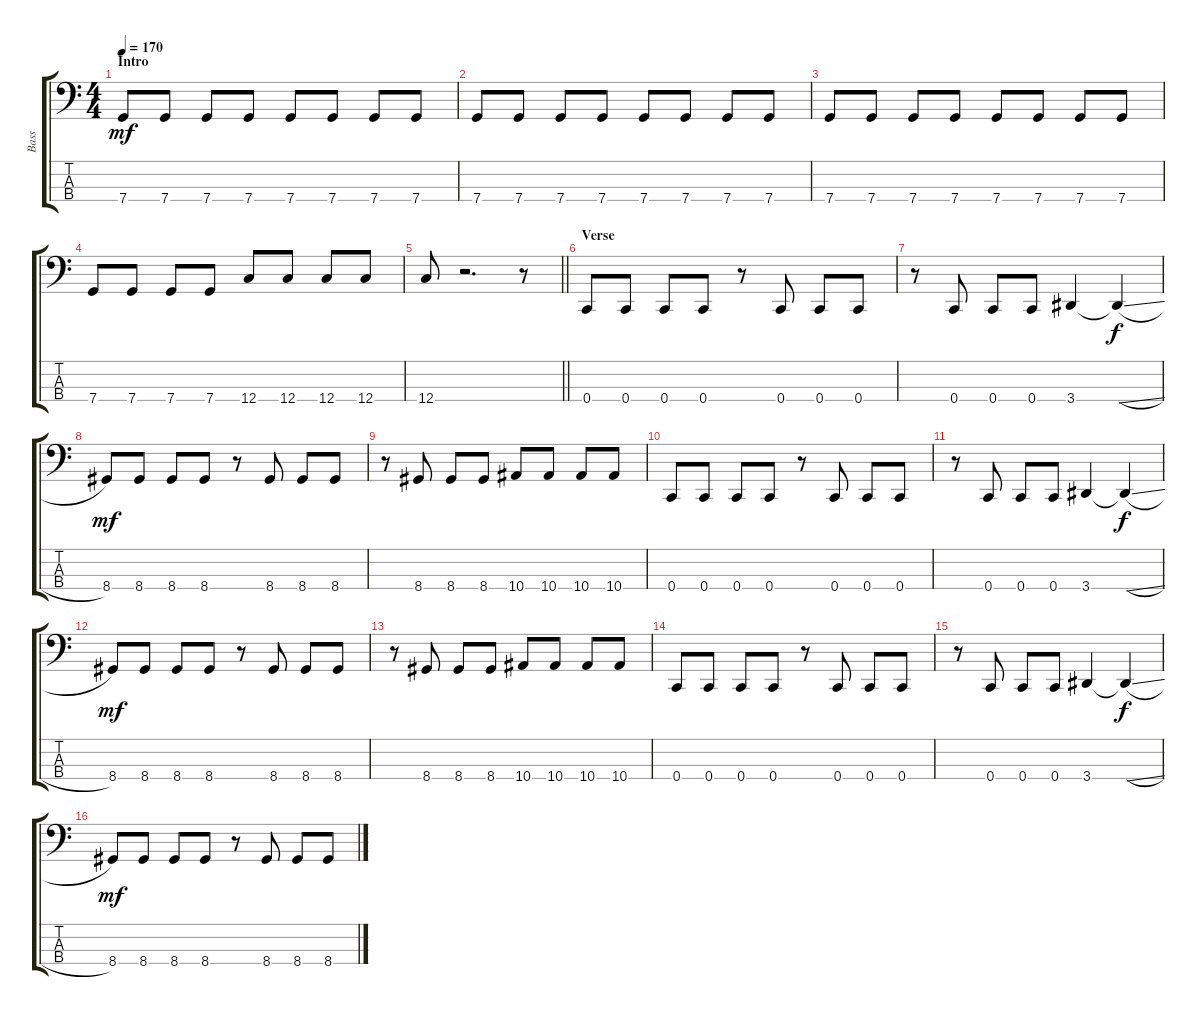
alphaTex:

\track ("Bass" "Bass") {instrument electricbasspick}
\staff {score tabs}
\tuning (F2 C2 G1 C1) {hide}
\ts (4 4)
\section ("" "Intro")
\tempo 170
\clef f4
\ks c
7.4.8{dy mf instrument electricbasspick} 7.4.8 7.4.8 7.4.8 7.4.8 7.4.8 7.4.8 7.4.8 |
7.4.8 7.4.8 7.4.8 7.4.8 7.4.8 7.4.8 7.4.8 7.4.8 |
7.4.8 7.4.8 7.4.8 7.4.8 7.4.8 7.4.8 7.4.8 7.4.8 |
7.4.8 7.4.8 7.4.8 7.4.8 12.4.8 12.4.8 12.4.8 12.4.8 |
\barLineRight lightlight
12.4.8 r.2{d} r.8 |
\section ("" "Verse")
0.4.8 0.4.8 0.4.8 0.4.8 r.8 0.4.8 0.4.8 0.4.8 |
r.8 0.4.8 0.4.8 0.4.8 3.4.4 3.4{sl t}.4{dy f} |
8.4.8{dy mf} 8.4.8 8.4.8 8.4.8 r.8 8.4.8 8.4.8 8.4.8 |
r.8 8.4.8 8.4.8 8.4.8 10.4.8 10.4.8 10.4.8 10.4.8 |
0.4.8 0.4.8 0.4.8 0.4.8 r.8 0.4.8 0.4.8 0.4.8 |
r.8 0.4.8 0.4.8 0.4.8 3.4.4 3.4{sl t}.4{dy f} |
8.4.8{dy mf} 8.4.8 8.4.8 8.4.8 r.8 8.4.8 8.4.8 8.4.8 |
r.8 8.4.8 8.4.8 8.4.8 10.4.8 10.4.8 10.4.8 10.4.8 |
0.4.8 0.4.8 0.4.8 0.4.8 r.8 0.4.8 0.4.8 0.4.8 |
r.8 0.4.8 0.4.8 0.4.8 3.4.4 3.4{sl t}.4{dy f} |
8.4.8{dy mf} 8.4.8 8.4.8 8.4.8 r.8 8.4.8 8.4.8 8.4.8
